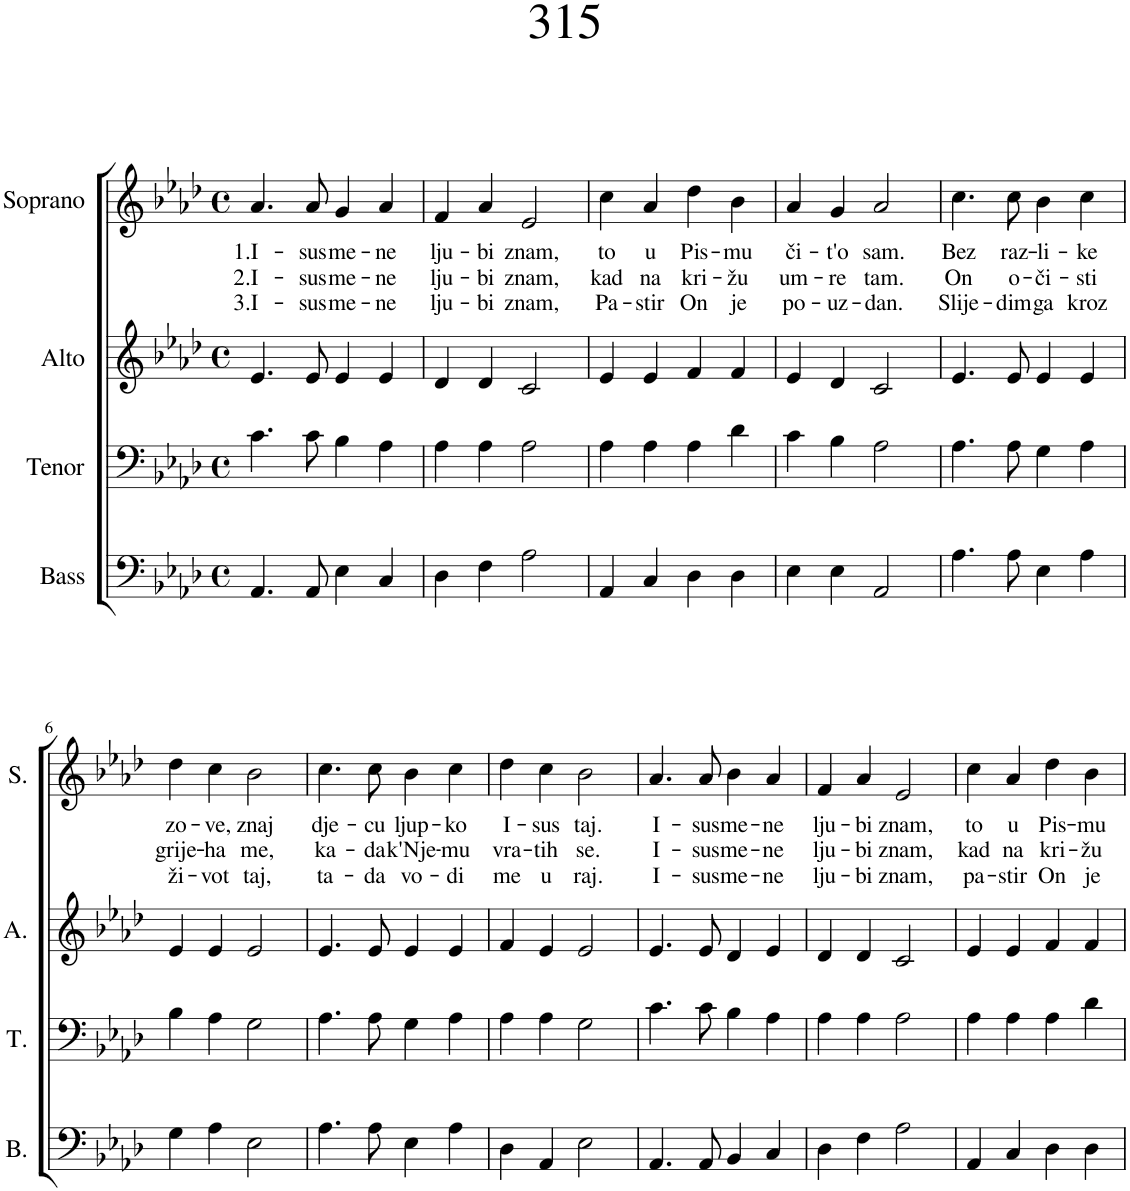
**kern	**kern	**kern	**kern	**text	**text	**text
*part4	*part3	*part2	*part1	*part1	*part1	*part1
*staff4	*staff3	*staff2	*staff1	*staff1	*staff1	*staff1
*I"Bass	*I"Tenor	*I"Alto	*I"Soprano	*	*	*
*I'B.	*I'T.	*I'A.	*I'S.	*	*	*
*clefF4	*clefF4	*clefG2	*clefG2	*	*	*
*k[b-e-a-d-]	*k[b-e-a-d-]	*k[b-e-a-d-]	*k[b-e-a-d-]	*	*	*
*M4/4	*M4/4	*M4/4	*M4/4	*	*	*
*met(c)	*met(c)	*met(c)	*met(c)	*	*	*
=1	=1	=1	=1	=1	=1	=1
!	!	!	!	!LO:LY:b	!LO:LY:b	!LO:LY:b
4.AA-/	4.c\	4.e-/	4.a-/	1.I-	2.I-	3.I-
!	!	!	!	!LO:LY:b	!LO:LY:b	!LO:LY:b
8AA-/	8c\	8e-/	8a-/	-sus	-sus	-sus
!	!	!	!	!LO:LY:b	!LO:LY:b	!LO:LY:b
4E-\	4B-\	4e-/	4g/	me-	me-	me-
!	!	!	!	!LO:LY:b	!LO:LY:b	!LO:LY:b
4C/	4A-\	4e-/	4a-/	-ne	-ne	-ne
=2	=2	=2	=2	=2	=2	=2
!	!	!	!	!LO:LY:b	!LO:LY:b	!LO:LY:b
4D-\	4A-\	4d-/	4f/	lju-	lju-	lju-
!	!	!	!	!LO:LY:b	!LO:LY:b	!LO:LY:b
4F\	4A-\	4d-/	4a-/	-bi	-bi	-bi
!	!	!	!	!LO:LY:b	!LO:LY:b	!LO:LY:b
2A-\	2A-\	2c/	2e-/	znam,	znam,	znam,
=3	=3	=3	=3	=3	=3	=3
!	!	!	!	!LO:LY:b	!LO:LY:b	!LO:LY:b
4AA-/	4A-\	4e-/	4cc\	to	kad	Pa-
!	!	!	!	!LO:LY:b	!LO:LY:b	!LO:LY:b
4C/	4A-\	4e-/	4a-/	u	na	-stir
!	!	!	!	!LO:LY:b	!LO:LY:b	!LO:LY:b
4D-\	4A-\	4f/	4dd-\	Pis-	kri-	On
!	!	!	!	!LO:LY:b	!LO:LY:b	!LO:LY:b
4D-\	4d-\	4f/	4b-\	-mu	-žu	je
=4	=4	=4	=4	=4	=4	=4
!	!	!	!	!LO:LY:b	!LO:LY:b	!LO:LY:b
4E-\	4c\	4e-/	4a-/	či-	um-	po-
!	!	!	!	!LO:LY:b	!LO:LY:b	!LO:LY:b
4E-\	4B-\	4d-/	4g/	-t'o	-re	-uz-
!	!	!	!	!LO:LY:b	!LO:LY:b	!LO:LY:b
2AA-/	2A-\	2c/	2a-/	sam.	tam.	-dan.
=5	=5	=5	=5	=5	=5	=5
!	!	!	!	!LO:LY:b	!LO:LY:b	!LO:LY:b
4.A-\	4.A-\	4.e-/	4.cc\	Bez	On	Slije-
!	!	!	!	!LO:LY:b	!LO:LY:b	!LO:LY:b
8A-\	8A-\	8e-/	8cc\	raz-	o-	-dim
!	!	!	!	!LO:LY:b	!LO:LY:b	!LO:LY:b
4E-\	4G\	4e-/	4b-\	-li-	-či-	ga
!	!	!	!	!LO:LY:b	!LO:LY:b	!LO:LY:b
4A-\	4A-\	4e-/	4cc\	-ke	-sti	kroz
!!LO:LB:g=z
=6	=6	=6	=6	=6	=6	=6
!	!	!	!	!LO:LY:b	!LO:LY:b	!LO:LY:b
4G\	4B-\	4e-/	4dd-\	zo-	grije-	ži-
!	!	!	!	!LO:LY:b	!LO:LY:b	!LO:LY:b
4A-\	4A-\	4e-/	4cc\	-ve,	-ha	-vot
!	!	!	!	!LO:LY:b	!LO:LY:b	!LO:LY:b
2E-\	2G\	2e-/	2b-\	znaj	me,	taj,
=7	=7	=7	=7	=7	=7	=7
!	!	!	!	!LO:LY:b	!LO:LY:b	!LO:LY:b
4.A-\	4.A-\	4.e-/	4.cc\	dje-	ka-	ta-
!	!	!	!	!LO:LY:b	!LO:LY:b	!LO:LY:b
8A-\	8A-\	8e-/	8cc\	-cu	-da	-da
!	!	!	!	!LO:LY:b	!LO:LY:b	!LO:LY:b
4E-\	4G\	4e-/	4b-\	ljup-	k'Nje-	vo-
!	!	!	!	!LO:LY:b	!LO:LY:b	!LO:LY:b
4A-\	4A-\	4e-/	4cc\	-ko	-mu	-di
=8	=8	=8	=8	=8	=8	=8
!	!	!	!	!LO:LY:b	!LO:LY:b	!LO:LY:b
4D-\	4A-\	4f/	4dd-\	I-	vra-	me
!	!	!	!	!LO:LY:b	!LO:LY:b	!LO:LY:b
4AA-/	4A-\	4e-/	4cc\	-sus	-tih	u
!	!	!	!	!LO:LY:b	!LO:LY:b	!LO:LY:b
2E-\	2G\	2e-/	2b-\	taj.	se.	raj.
=9	=9	=9	=9	=9	=9	=9
!	!	!	!	!LO:LY:b	!LO:LY:b	!LO:LY:b
4.AA-/	4.c\	4.e-/	4.a-/	I-	I-	I-
!	!	!	!	!LO:LY:b	!LO:LY:b	!LO:LY:b
8AA-/	8c\	8e-/	8a-/	-sus	-sus	-sus
!	!	!	!	!LO:LY:b	!LO:LY:b	!LO:LY:b
4BB-/	4B-\	4d-/	4b-\	me-	me-	me-
!	!	!	!	!LO:LY:b	!LO:LY:b	!LO:LY:b
4C/	4A-\	4e-/	4a-/	-ne	-ne	-ne
=10	=10	=10	=10	=10	=10	=10
!	!	!	!	!LO:LY:b	!LO:LY:b	!LO:LY:b
4D-\	4A-\	4d-/	4f/	lju-	lju-	lju-
!	!	!	!	!LO:LY:b	!LO:LY:b	!LO:LY:b
4F\	4A-\	4d-/	4a-/	-bi	-bi	-bi
!	!	!	!	!LO:LY:b	!LO:LY:b	!LO:LY:b
2A-\	2A-\	2c/	2e-/	znam,	znam,	znam,
=11	=11	=11	=11	=11	=11	=11
!	!	!	!	!LO:LY:b	!LO:LY:b	!LO:LY:b
4AA-/	4A-\	4e-/	4cc\	to	kad	pa-
!	!	!	!	!LO:LY:b	!LO:LY:b	!LO:LY:b
4C/	4A-\	4e-/	4a-/	u	na	-stir
!	!	!	!	!LO:LY:b	!LO:LY:b	!LO:LY:b
4D-\	4A-\	4f/	4dd-\	Pis-	kri-	On
!	!	!	!	!LO:LY:b	!LO:LY:b	!LO:LY:b
4D-\	4d-\	4f/	4b-\	-mu	-žu	je
=	=	=	=	=	=	=
*-	*-	*-	*-	*-	*-	*-
